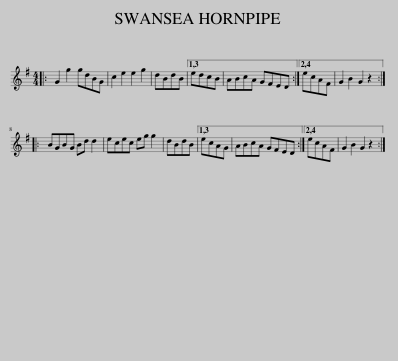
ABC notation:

X:1
L:1/8
M:4/4
I:linebreak $
K:G
V:1 treble
V:1
|: G2 g2 gdBG | c2 e2 e2 g2 | dBdB |1,3 edcB | ABcA GFED :|2,4 %5
 ecAF | G2 B2 G2 z2 ::$ BGBG Bd d2 | ecec eg g2 | dBdB |1,3 %10
 ecAG | ABcA GFED :|2,4 ecAF | G2 B2 G2 z2 :| %14
